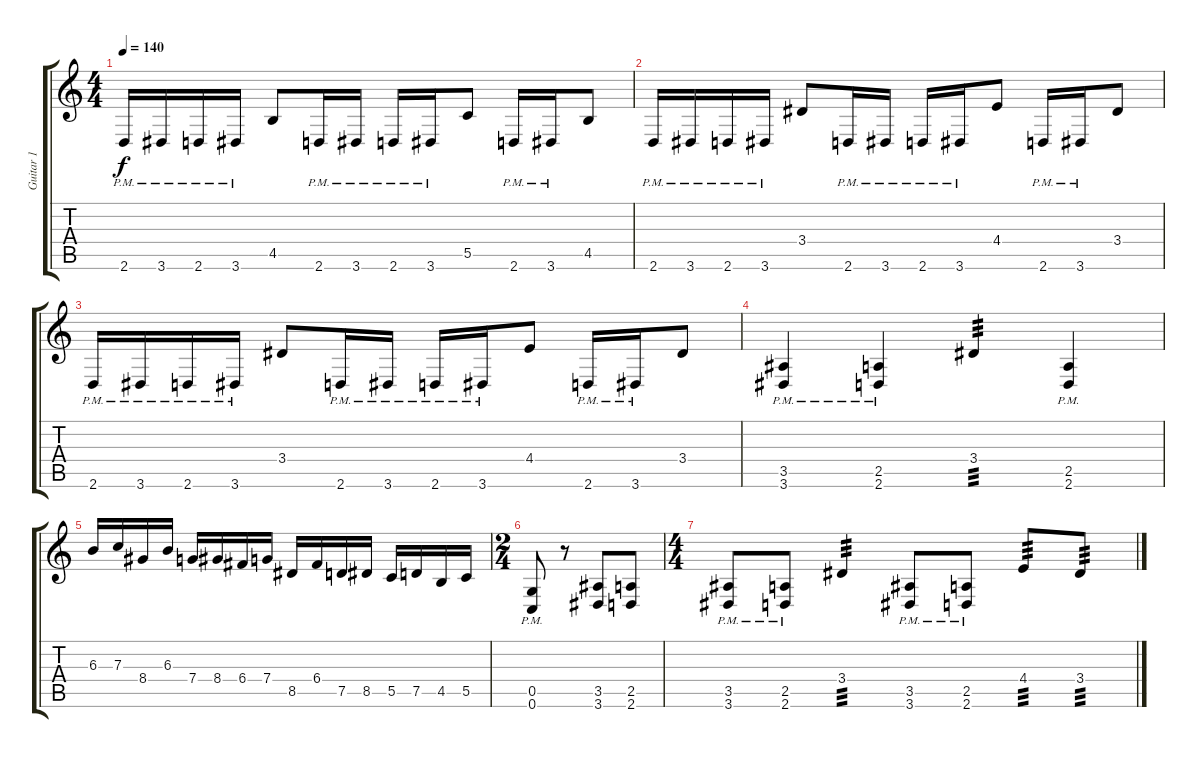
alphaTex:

\track ("Guitar 1 " "Guitar 1 ") {instrument distortionguitar}
\staff {score tabs}
\tuning (D4 A3 F3 C3 G2 C2) {hide}
\ts (4 4)
\tempo 140
\clef g2
\ks c
2.6{pm}.16{dy f} 3.6{pm}.16 2.6{pm}.16 3.6{pm}.16 4.5.8 2.6{pm}.16 3.6{pm}.16 2.6{pm}.16 3.6{pm}.16 5.5.8 2.6{pm}.16 3.6{pm}.16 4.5.8 |
2.6{pm}.16 3.6{pm}.16 2.6{pm}.16 3.6{pm}.16 3.4.8 2.6{pm}.16 3.6{pm}.16 2.6{pm}.16 3.6{pm}.16 4.4.8 2.6{pm}.16 3.6{pm}.16 3.4.8 |
2.6{pm}.16 3.6{pm}.16 2.6{pm}.16 3.6{pm}.16 3.4.8 2.6{pm}.16 3.6{pm}.16 2.6{pm}.16 3.6{pm}.16 4.4.8 2.6{pm}.16 3.6{pm}.16 3.4.8 |
(3.5{pm} 3.6{pm}).4 (2.5{pm} 2.6{pm}).4 3.4.4{tp 3} (2.5{pm} 2.6{pm}).4 |
6.3.16 7.3.16 8.4.16 6.3.16 7.4.16 8.4.16 6.4.16 7.4.16 8.5.16 6.4.16 7.5.16 8.5.16 5.5.16 7.5.16 4.5.16 5.5.16 |
\ts (2 4)
(0.5{pm} 0.6{pm}).8 r.8 (3.5 3.6).8 (2.5 2.6).8 |
\ts (4 4)
(3.5{pm} 3.6{pm}).8 (2.5{pm} 2.6{pm}).8 3.4.4{tp 3} (3.5{pm} 3.6{pm}).8 (2.5{pm} 2.6{pm}).8 4.4.8{tp 3} 3.4.8{tp 3}
